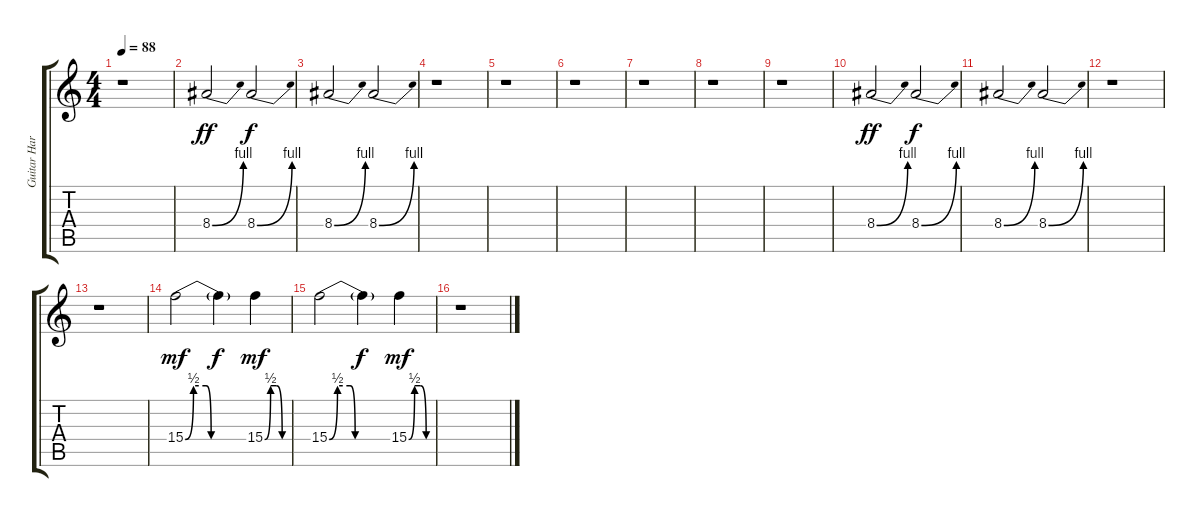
\track ("Guitar Harmonics" "Guitar Har") {instrument guitarharmonics}
\staff {score tabs}
\tuning (E4 B3 G3 D3 A2 E2) {hide}
\ts (4 4)
\tempo 88
\clef g2
\ks c
r.1{dy f} |
8.4{be (bend 0 0 60 4)}.2{dy ff} 8.4{be (bend 0 0 60 4)}.2{dy f} |
8.4{be (bend 0 0 60 4)}.2 8.4{be (bend 0 0 60 4)}.2 |
r.1 |
r.1 |
r.1 |
r.1 |
r.1 |
r.1 |
8.4{be (bend 0 0 60 4)}.2{dy ff} 8.4{be (bend 0 0 60 4)}.2{dy f} |
8.4{be (bend 0 0 60 4)}.2 8.4{be (bend 0 0 60 4)}.2 |
r.1 |
r.1 |
15.4{be (custom 0 0 8 2 20 2 25 0 36 0 60 0)}.2{dy mf} 15.4{t}.4{dy f} 15.4{be (custom 0 0 15 2 30 2 45 0 60 0)}.4{dy mf} |
15.4{be (custom 0 0 8 2 20 2 25 0 36 0 60 0)}.2 15.4{t}.4{dy f} 15.4{be (custom 0 0 15 2 30 2 45 0 60 0)}.4{dy mf} |
r.1
